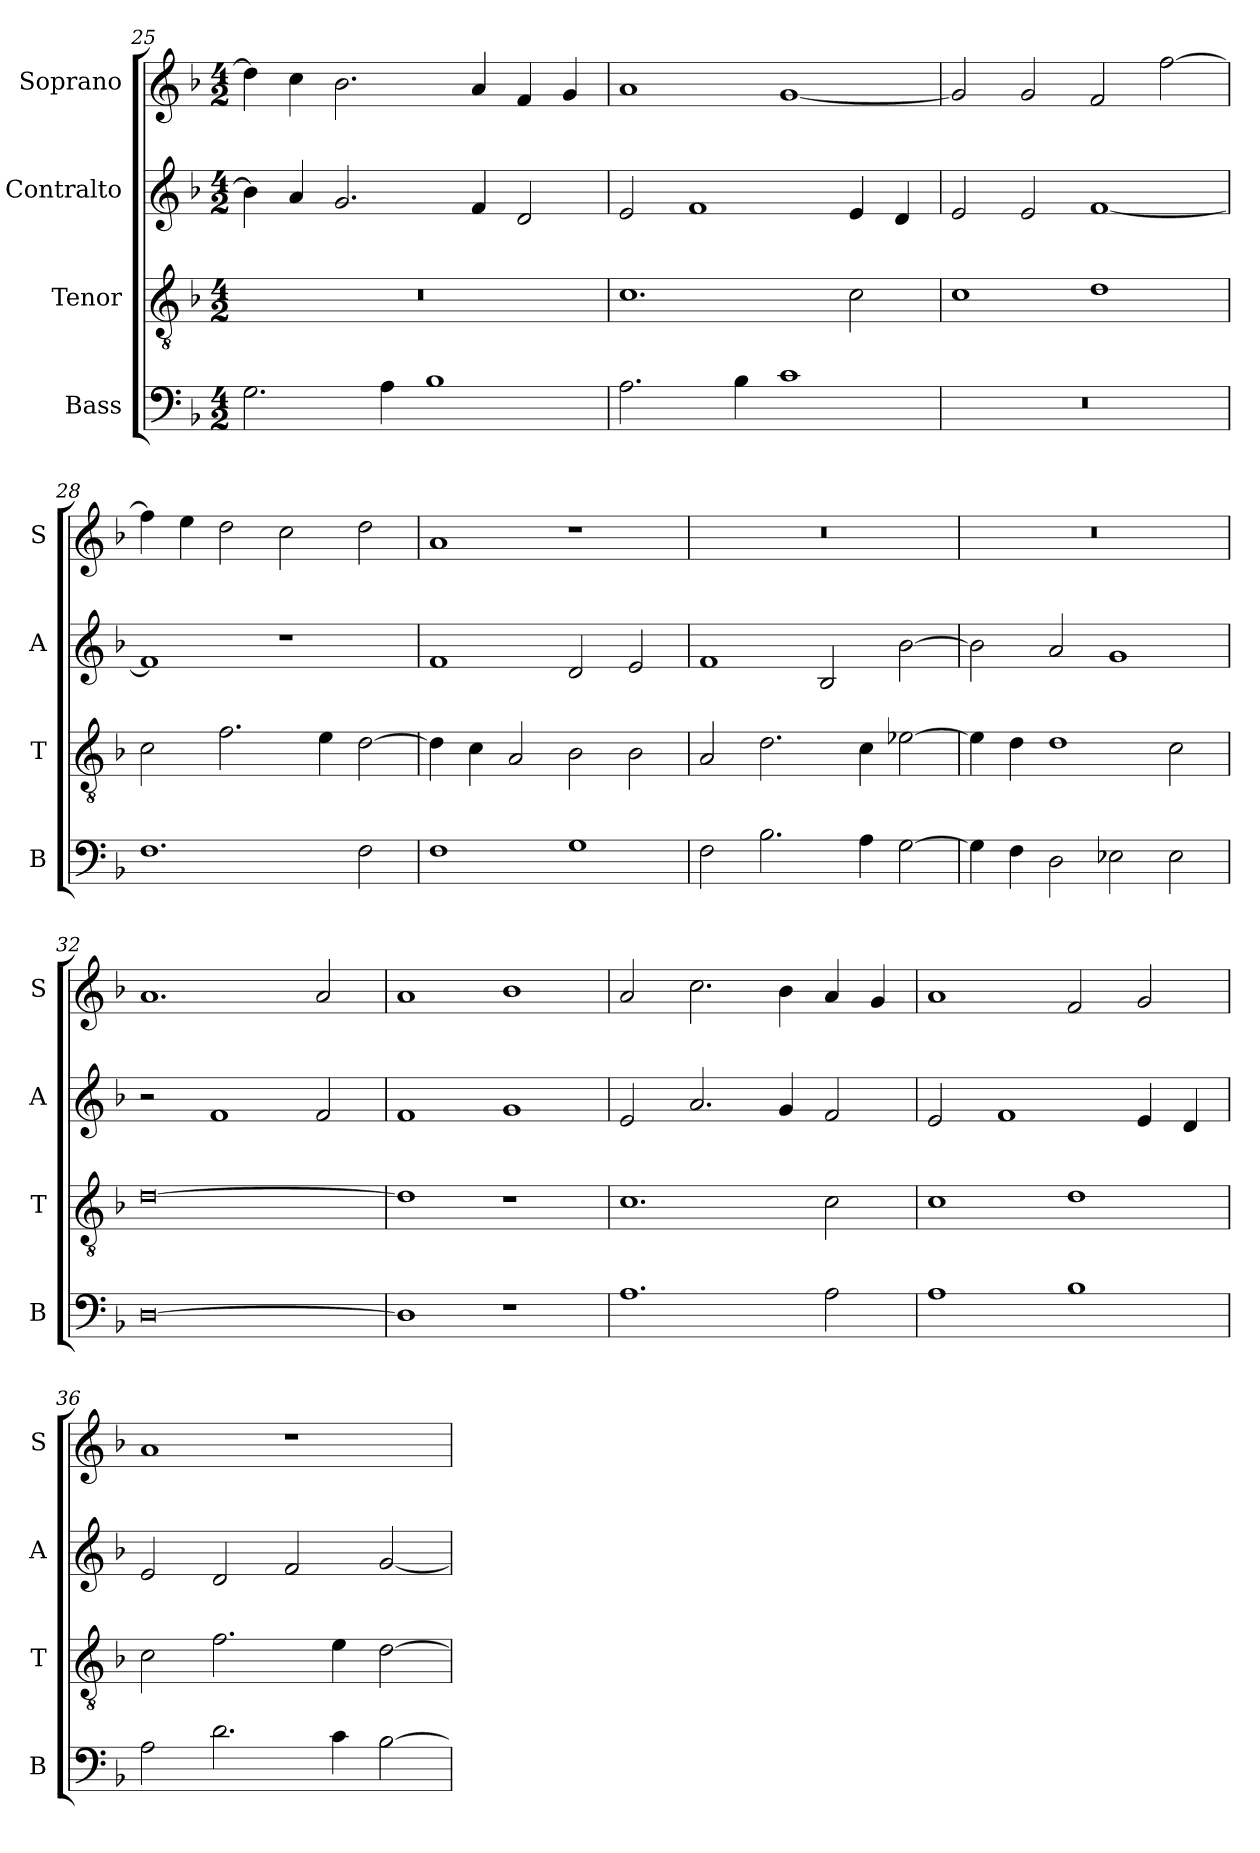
**kern	**kern	**kern	**kern
*part4	*part3	*part2	*part1
*staff4	*staff3	*staff2	*staff1
*I"Bass	*I"Tenor	*I"Contralto	*I"Soprano
*I'B	*I'T	*I'A	*I'S
*clefF4	*clefGv2	*clefG2	*clefG2
*k[b-]	*k[b-]	*k[b-]	*k[b-]
*D:aeo	*D:aeo	*D:aeo	*D:aeo
*M4/2	*M4/2	*M4/2	*M4/2
=25	=25	=25	=25
2.G	0r	4b-]	4dd]
.	.	4a	4cc
.	.	2.g	2.b-
4A	.	.	.
1B-	.	.	.
.	.	4f	4a
.	.	2d	4f
.	.	.	4g
=26	=26	=26	=26
2.A	1.c	2e	1a
.	.	1f	.
4B-	.	.	.
1c	.	.	[1g
.	2c	4e	.
.	.	4d	.
=27	=27	=27	=27
0r	1c	2e	2g]
.	.	2e	2g
.	1d	[1f	2f
.	.	.	[2ff
=28	=28	=28	=28
1.F	2c	1f]	4ff]
.	.	.	4ee
.	2.f	.	2dd
.	.	1r	2cc
.	4e	.	.
2F	[2d	.	2dd
=29	=29	=29	=29
1F	4d]	1f	1a
.	4c	.	.
.	2A	.	.
1G	2B-	2d	1r
.	2B-	2e	.
=30	=30	=30	=30
2F	2A	1f	0r
2.B-	2.d	.	.
.	.	2B-	.
4A	4c	.	.
[2G	[2e-X	[2b-	.
=31	=31	=31	=31
4G]	4e-]	2b-]	0r
4F	4d	.	.
2D	1d	2a	.
2E-X	.	1g	.
2E-	2c	.	.
=32	=32	=32	=32
[0D	[0d	2r	1.a
.	.	1f	.
.	.	2f	2a
=33	=33	=33	=33
1D]	1d]	1f	1a
1r	1r	1g	1b-
=34	=34	=34	=34
1.A	1.c	2e	2a
.	.	2.a	2.cc
.	.	4g	4b-
2A	2c	2f	4a
.	.	.	4g
=35	=35	=35	=35
1A	1c	2e	1a
.	.	1f	.
1B-	1d	.	2f
.	.	4e	2g
.	.	4d	.
=36	=36	=36	=36
2A	2c	2e	1a
2.d	2.f	2d	.
.	.	2f	1r
4c	4e	.	.
[2B-	[2d	[2g	.
=	=	=	=
*-	*-	*-	*-
